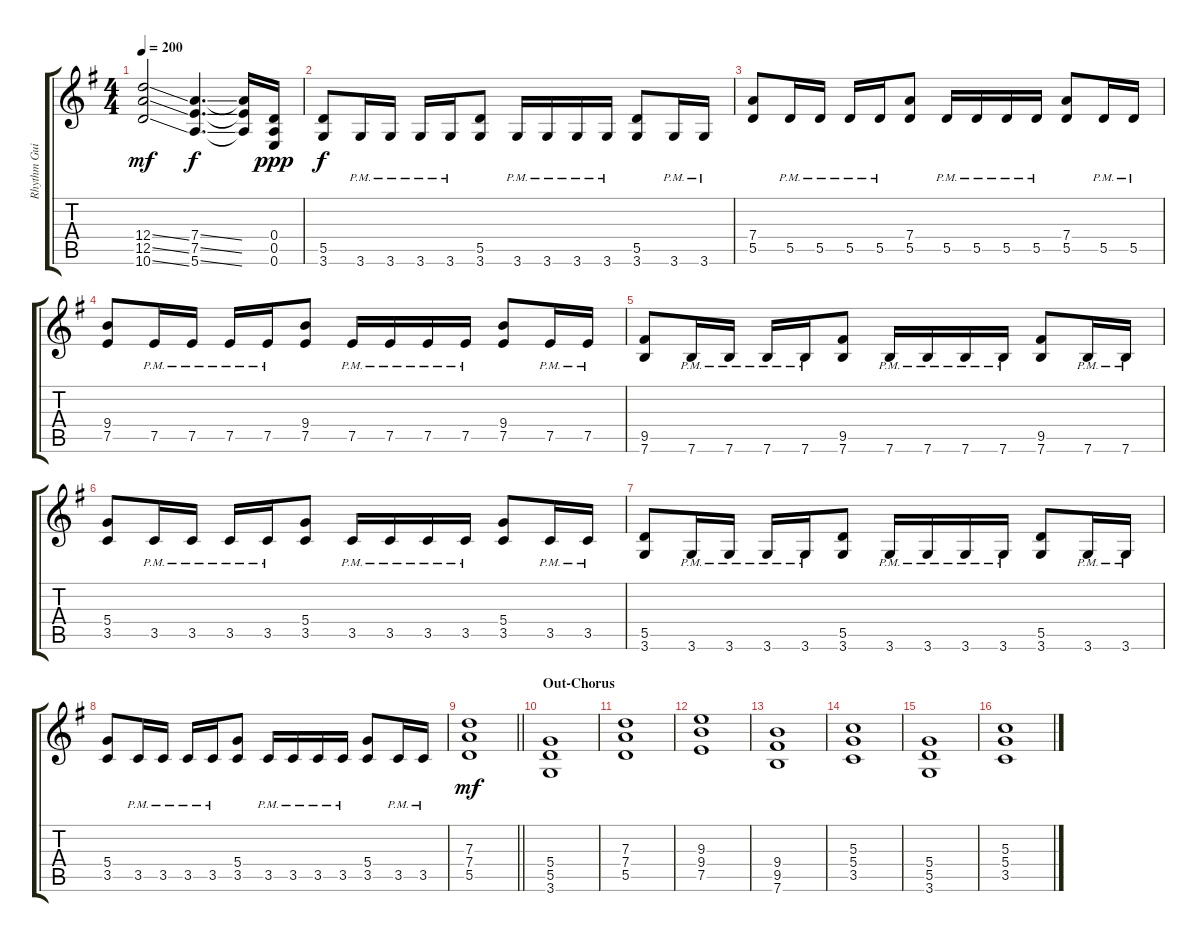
\track ("Rhythm Guitar 1" "Rhythm Gui") {instrument distortionguitar}
\staff {score tabs}
\tuning (E4 B3 G3 D3 A2 E2) {hide}
\ts (4 4)
\tempo 200
\clef g2
\ks g
(12.4{ss} 12.5{ss} 10.6{ss}).2{dy mf} (7.4{ss} 7.5{ss} 5.6{ss}).4{d dy f} (7.4{t} 7.5{t} 5.6{t}).16 (0.4 0.5 0.6).16{dy ppp} |
(5.5 3.6).8{dy f} 3.6{pm}.16 3.6{pm}.16 3.6{pm}.16 3.6{pm}.16 (5.5 3.6).8 3.6{pm}.16 3.6{pm}.16 3.6{pm}.16 3.6{pm}.16 (5.5 3.6).8 3.6{pm}.16 3.6{pm}.16 |
(7.4 5.5).8 5.5{pm}.16 5.5{pm}.16 5.5{pm}.16 5.5{pm}.16 (7.4 5.5).8 5.5{pm}.16 5.5{pm}.16 5.5{pm}.16 5.5{pm}.16 (7.4 5.5).8 5.5{pm}.16 5.5{pm}.16 |
(9.4 7.5).8 7.5{pm}.16 7.5{pm}.16 7.5{pm}.16 7.5{pm}.16 (9.4 7.5).8 7.5{pm}.16 7.5{pm}.16 7.5{pm}.16 7.5{pm}.16 (9.4 7.5).8 7.5{pm}.16 7.5{pm}.16 |
(9.5 7.6).8 7.6{pm}.16 7.6{pm}.16 7.6{pm}.16 7.6{pm}.16 (9.5 7.6).8 7.6{pm}.16 7.6{pm}.16 7.6{pm}.16 7.6{pm}.16 (9.5 7.6).8 7.6{pm}.16 7.6{pm}.16 |
(5.4 3.5).8 3.5{pm}.16 3.5{pm}.16 3.5{pm}.16 3.5{pm}.16 (5.4 3.5).8 3.5{pm}.16 3.5{pm}.16 3.5{pm}.16 3.5{pm}.16 (5.4 3.5).8 3.5{pm}.16 3.5{pm}.16 |
(5.5 3.6).8 3.6{pm}.16 3.6{pm}.16 3.6{pm}.16 3.6{pm}.16 (5.5 3.6).8 3.6{pm}.16 3.6{pm}.16 3.6{pm}.16 3.6{pm}.16 (5.5 3.6).8 3.6{pm}.16 3.6{pm}.16 |
(5.4 3.5).8 3.5{pm}.16 3.5{pm}.16 3.5{pm}.16 3.5{pm}.16 (5.4 3.5).8 3.5{pm}.16 3.5{pm}.16 3.5{pm}.16 3.5{pm}.16 (5.4 3.5).8 3.5{pm}.16 3.5{pm}.16 |
\barLineRight lightlight
(7.3 7.4 5.5).1{dy mf} |
\section ("" "Out-Chorus")
(5.4 5.5 3.6).1 |
(7.3 7.4 5.5).1 |
(9.3 9.4 7.5).1 |
(9.4 9.5 7.6).1 |
(5.3 5.4 3.5).1 |
(5.4 5.5 3.6).1 |
(5.3 5.4 3.5).1
